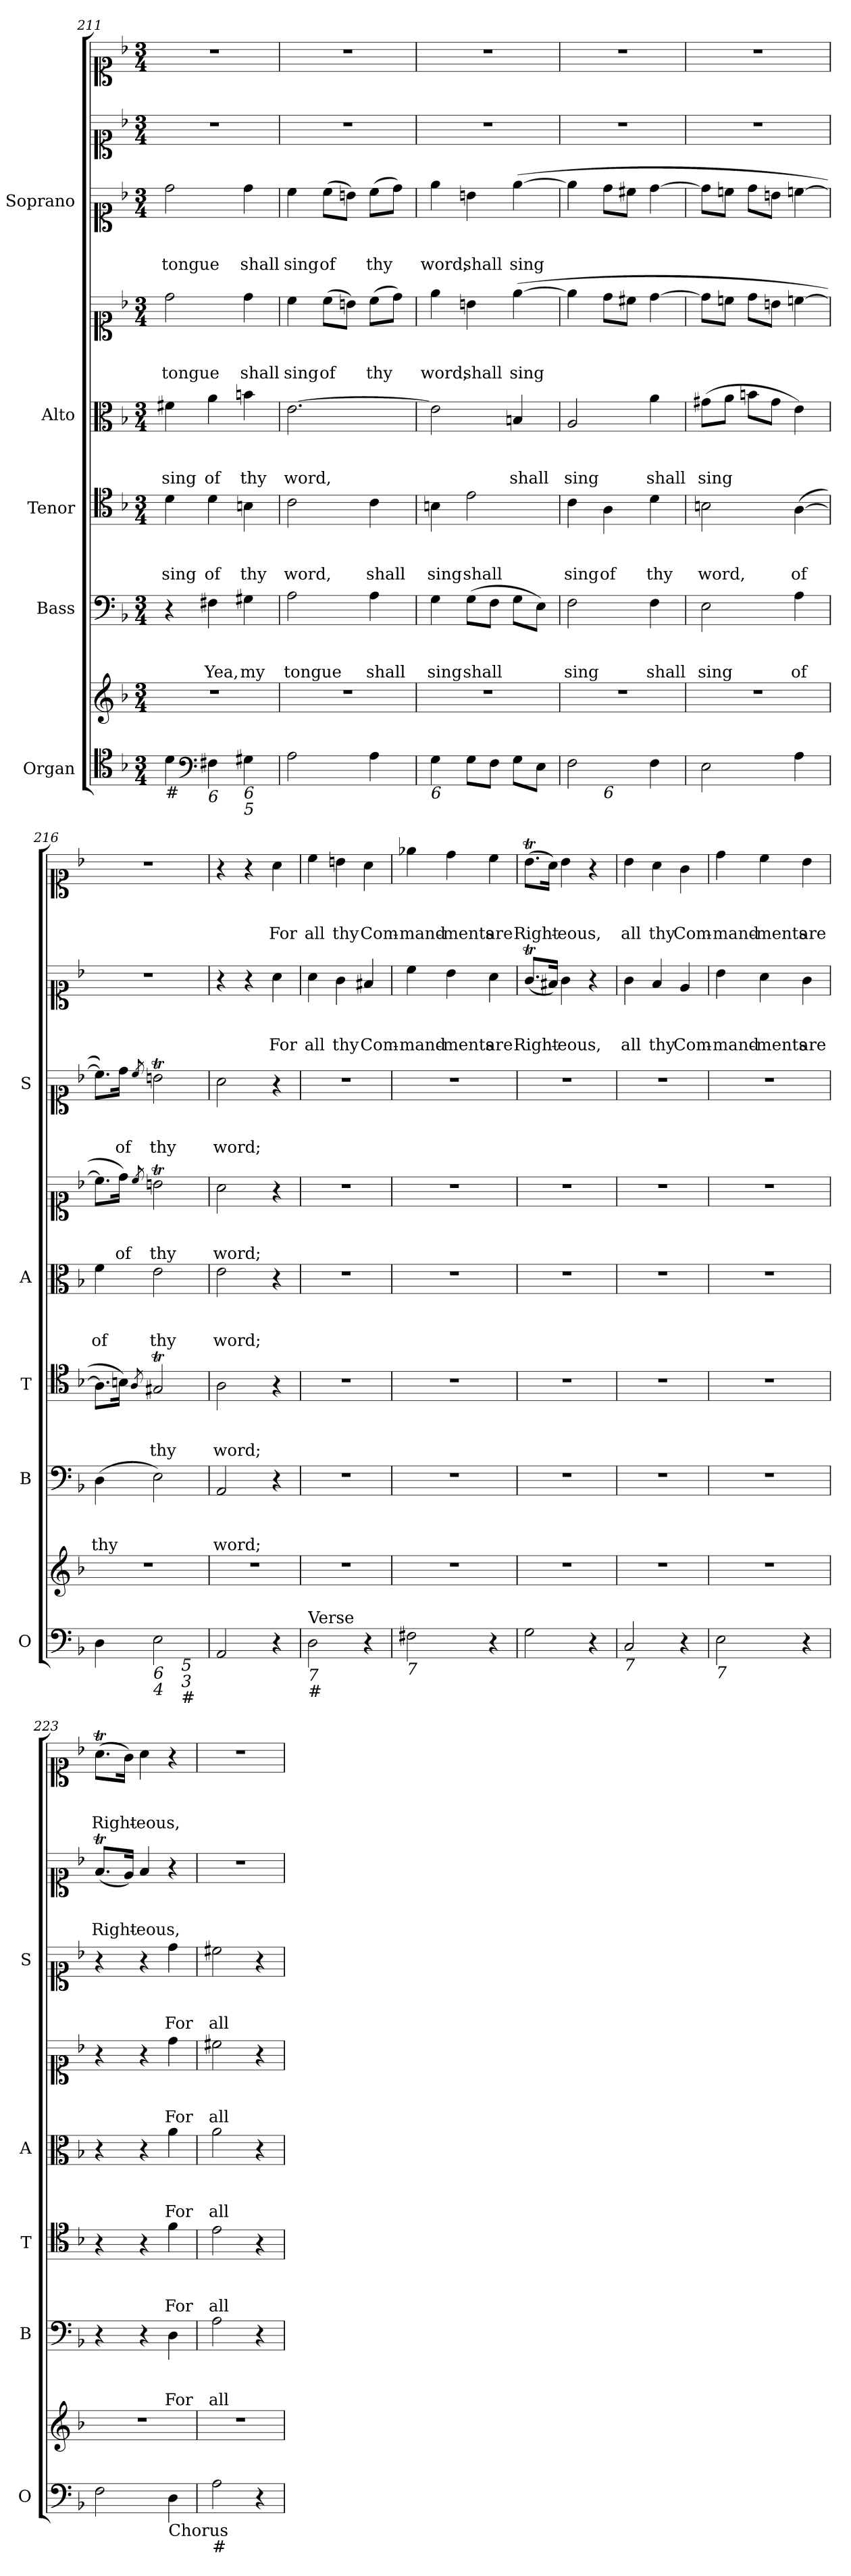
**kern	**kern	**kern	**text	**text	**text	**kern	**text	**text	**text	**kern	**text	**text	**text	**kern	**text	**text	**text	**kern	**text	**text	**text	**kern	**text	**text	**text	**kern	**text	**text	**text
*part8	*part8	*part7	*part7	*part7	*part7	*part6	*part6	*part6	*part6	*part5	*part5	*part5	*part5	*part4	*part4	*part4	*part4	*part3	*part3	*part3	*part3	*part2	*part2	*part2	*part2	*part1	*part1	*part1	*part1
*staff9	*staff8	*staff7	*staff7	*staff7	*staff7	*staff6	*staff6	*staff6	*staff6	*staff5	*staff5	*staff5	*staff5	*staff4	*staff4	*staff4	*staff4	*staff3	*staff3	*staff3	*staff3	*staff2	*staff2	*staff2	*staff2	*staff1	*staff1	*staff1	*staff1
*I"Organ	*	*I"Bass	*	*	*	*I"Tenor	*	*	*	*I"Alto	*	*	*	*	*	*	*	*I"Soprano	*	*	*	*	*	*	*	*	*	*	*
*I'O	*	*I'B	*	*	*	*I'T	*	*	*	*I'A	*	*	*	*	*	*	*	*I'S	*	*	*	*	*	*	*	*	*	*	*
*clefC4	*clefG2	*clefF4	*	*	*	*clefC4	*	*	*	*clefC3	*	*	*	*clefC1	*	*	*	*clefC1	*	*	*	*clefC1	*	*	*	*clefC1	*	*	*
*k[b-]	*k[b-]	*k[b-]	*	*	*	*k[b-]	*	*	*	*k[b-]	*	*	*	*k[b-]	*	*	*	*k[b-]	*	*	*	*k[b-]	*	*	*	*k[b-]	*	*	*
*d:	*d:	*d:	*	*	*	*d:	*	*	*	*d:	*	*	*	*d:	*	*	*	*d:	*	*	*	*d:	*	*	*	*d:	*	*	*
*M3/4	*M3/4	*M3/4	*	*	*	*M3/4	*	*	*	*M3/4	*	*	*	*M3/4	*	*	*	*M3/4	*	*	*	*M3/4	*	*	*	*M3/4	*	*	*
=211	=211	=211	=211	=211	=211	=211	=211	=211	=211	=211	=211	=211	=211	=211	=211	=211	=211	=211	=211	=211	=211	=211	=211	=211	=211	=211	=211	=211	=211
!LO:TX:b:t=#	!	!	!	!	!	!	!	!	!	!	!	!	!	!	!	!	!	!	!	!	!	!	!	!	!	!	!	!	!
!	!	!	!	!	!	!	!	!	!LO:LY:b	!	!	!	!LO:LY:b	!	!	!	!LO:LY:b	!	!	!	!LO:LY:b	!	!	!	!	!	!	!	!
4d\	2.r	4r	.	.	.	4d\	.	.	sing	4f#X\	.	.	sing	2dd\	.	.	tongue	2dd\	.	.	tongue	2.r	.	.	.	2.r	.	.	.
*clefF4	*	*	*	*	*	*	*	*	*	*	*	*	*	*	*	*	*	*	*	*	*	*	*	*	*	*	*	*	*
!LO:TX:b:i:t=6	!	!	!	!	!	!	!	!	!	!	!	!	!	!	!	!	!	!	!	!	!	!	!	!	!	!	!	!	!
!	!	!	!	!	!LO:LY:b	!	!	!	!LO:LY:b	!	!	!	!LO:LY:b	!	!	!	!	!	!	!	!	!	!	!	!	!	!	!	!
4F#X\	.	4F#X\	.	.	Yea,	4d\	.	.	of	4a\	.	.	of	.	.	.	.	.	.	.	.	.	.	.	.	.	.	.	.
!LO:TX:b:i:t=6	!	!	!	!	!	!	!	!	!	!	!	!	!	!	!	!	!	!	!	!	!	!	!	!	!	!	!	!	!
!LO:TX:b:i:t=5	!	!	!	!	!	!	!	!	!	!	!	!	!	!	!	!	!	!	!	!	!	!	!	!	!	!	!	!	!
!	!	!	!	!	!LO:LY:b	!	!	!	!LO:LY:b	!	!	!	!LO:LY:b	!	!	!	!LO:LY:b	!	!	!	!LO:LY:b	!	!	!	!	!	!	!	!
4G#X\	.	4G#X\	.	.	my	4Bn\	.	.	thy	4bn\	.	.	thy	4dd\	.	.	shall	4dd\	.	.	shall	.	.	.	.	.	.	.	.
=212	=212	=212	=212	=212	=212	=212	=212	=212	=212	=212	=212	=212	=212	=212	=212	=212	=212	=212	=212	=212	=212	=212	=212	=212	=212	=212	=212	=212	=212
!	!	!	!	!	!LO:LY:b	!	!	!	!LO:LY:b	!	!	!	!LO:LY:b	!	!	!	!LO:LY:b	!	!	!	!LO:LY:b	!	!	!	!	!	!	!	!
2A\	2.r	2A\	.	.	tongue	2c\	.	.	word,	[2.e\	.	.	word,	4cc\	.	.	sing	4cc\	.	.	sing	2.r	.	.	.	2.r	.	.	.
!	!	!	!	!	!	!	!	!	!	!	!	!	!	!	!	!	!LO:LY:b	!	!	!	!LO:LY:b	!	!	!	!	!	!	!	!
.	.	.	.	.	.	.	.	.	.	.	.	.	.	(>8cc\L	.	.	of	(>8cc\L	.	.	of	.	.	.	.	.	.	.	.
.	.	.	.	.	.	.	.	.	.	.	.	.	.	8bn\J)	.	.	.	8bn\J)	.	.	.	.	.	.	.	.	.	.	.
!	!	!	!	!	!LO:LY:b	!	!	!	!LO:LY:b	!	!	!	!	!	!	!	!LO:LY:b	!	!	!	!LO:LY:b	!	!	!	!	!	!	!	!
4A\	.	4A\	.	.	shall	4c\	.	.	shall	.	.	.	.	(>8cc\L	.	.	thy	(>8cc\L	.	.	thy	.	.	.	.	.	.	.	.
.	.	.	.	.	.	.	.	.	.	.	.	.	.	8dd\J)	.	.	.	8dd\J)	.	.	.	.	.	.	.	.	.	.	.
!!LO:PB:g=z
=213	=213	=213	=213	=213	=213	=213	=213	=213	=213	=213	=213	=213	=213	=213	=213	=213	=213	=213	=213	=213	=213	=213	=213	=213	=213	=213	=213	=213	=213
!LO:TX:b:i:t=6	!	!	!	!	!	!	!	!	!	!	!	!	!	!	!	!	!	!	!	!	!	!	!	!	!	!	!	!	!
!	!	!	!	!	!LO:LY:b	!	!	!	!LO:LY:b	!	!	!	!	!	!	!	!LO:LY:b	!	!	!	!LO:LY:b	!	!	!	!	!	!	!	!
4G\	2.r	4G\	.	.	sing	4Bn\	.	.	sing	2e\]	.	.	.	4ee\	.	.	word,	4ee\	.	.	word,	2.r	.	.	.	2.r	.	.	.
!	!	!	!	!	!LO:LY:b	!	!	!	!LO:LY:b	!	!	!	!	!	!	!	!LO:LY:b	!	!	!	!LO:LY:b	!	!	!	!	!	!	!	!
8G\L	.	(>8G\L	.	.	shall	2e\	.	.	shall	.	.	.	.	4bn\	.	.	shall	4bn\	.	.	shall	.	.	.	.	.	.	.	.
8F\J	.	8F\J	.	.	.	.	.	.	.	.	.	.	.	.	.	.	.	.	.	.	.	.	.	.	.	.	.	.	.
!	!	!	!	!	!	!	!	!	!	!	!	!	!LO:LY:b	!	!	!	!LO:LY:b	!	!	!	!LO:LY:b	!	!	!	!	!	!	!	!
8G\L	.	8G\L	.	.	.	.	.	.	.	4Bn/	.	.	shall	(>[4ee\	.	.	sing	(>[4ee\	.	.	sing	.	.	.	.	.	.	.	.
8E\J	.	8E\J)	.	.	.	.	.	.	.	.	.	.	.	.	.	.	.	.	.	.	.	.	.	.	.	.	.	.	.
=214	=214	=214	=214	=214	=214	=214	=214	=214	=214	=214	=214	=214	=214	=214	=214	=214	=214	=214	=214	=214	=214	=214	=214	=214	=214	=214	=214	=214	=214
!LO:TX:b:i:t=7	!	!	!	!	!	!	!	!	!	!	!	!	!	!	!	!	!	!	!	!	!	!	!	!	!	!	!	!	!
!	!	!	!	!	!LO:LY:b	!	!	!	!LO:LY:b	!	!	!	!LO:LY:b	!	!	!	!	!	!	!	!	!	!	!	!	!	!	!	!
*^	*	*	*	*	*	*	*	*	*	*	*	*	*	*	*	*	*	*	*	*	*	*	*	*	*	*	*	*	*
2F\	4ryy	2.r	2F\	.	.	sing	4c\	.	.	sing	2A/	.	.	sing	4ee\]	.	.	.	4ee\]	.	.	.	2.r	.	.	.	2.r	.	.	.
!	!LO:TX:b:i:t=6	!	!	!	!	!	!	!	!	!	!	!	!	!	!	!	!	!	!	!	!	!	!	!	!	!	!	!	!	!
!	!	!	!	!	!	!	!	!	!	!LO:LY:b	!	!	!	!	!	!	!	!	!	!	!	!	!	!	!	!	!	!	!	!
.	2ryy	.	.	.	.	.	4A\	.	.	of	.	.	.	.	8dd\L	.	.	.	8dd\L	.	.	.	.	.	.	.	.	.	.	.
.	.	.	.	.	.	.	.	.	.	.	.	.	.	.	8cc#X\J	.	.	.	8cc#X\J	.	.	.	.	.	.	.	.	.	.	.
!	!	!	!	!	!	!LO:LY:b	!	!	!	!LO:LY:b	!	!	!	!LO:LY:b	!	!	!	!	!	!	!	!	!	!	!	!	!	!	!	!
4F\	.	.	4F\	.	.	shall	4d\	.	.	thy	4a\	.	.	shall	[4dd\	.	.	.	[4dd\	.	.	.	.	.	.	.	.	.	.	.
=215	=215	=215	=215	=215	=215	=215	=215	=215	=215	=215	=215	=215	=215	=215	=215	=215	=215	=215	=215	=215	=215	=215	=215	=215	=215	=215	=215	=215	=215	=215
!LO:TX:b:i:t=7	!	!	!	!	!	!	!	!	!	!	!	!	!	!	!	!	!	!	!	!	!	!	!	!	!	!	!	!	!	!
!LO:TX:b:t=#	!	!	!	!	!	!	!	!	!	!	!	!	!	!	!	!	!	!	!	!	!	!	!	!	!	!	!	!	!	!
!	!	!	!	!	!	!LO:LY:b	!	!	!	!LO:LY:b	!	!	!	!LO:LY:b	!	!	!	!	!	!	!	!	!	!	!	!	!	!	!	!
*v	*v	*	*	*	*	*	*	*	*	*	*	*	*	*	*	*	*	*	*	*	*	*	*	*	*	*	*	*	*	*
2E\	2.r	2E\	.	.	sing	2Bn\	.	.	word,	(>8g#X\L	.	.	sing	8dd\L]	.	.	.	8dd\L]	.	.	.	2.r	.	.	.	2.r	.	.	.
.	.	.	.	.	.	.	.	.	.	8a\J	.	.	.	8ccn\J	.	.	.	8ccn\J	.	.	.	.	.	.	.	.	.	.	.
.	.	.	.	.	.	.	.	.	.	8bn\L	.	.	.	8dd\L	.	.	.	8dd\L	.	.	.	.	.	.	.	.	.	.	.
.	.	.	.	.	.	.	.	.	.	8g#\J	.	.	.	8bn\J	.	.	.	8bn\J	.	.	.	.	.	.	.	.	.	.	.
!	!	!	!	!	!LO:LY:b	!	!	!	!LO:LY:b	!	!	!	!	!	!	!	!	!	!	!	!	!	!	!	!	!	!	!	!
4A\	.	4A\	.	.	of	(>[4A\	.	.	of	4e\)	.	.	.	[4ccn\	.	.	.	[4ccn\	.	.	.	.	.	.	.	.	.	.	.
=216	=216	=216	=216	=216	=216	=216	=216	=216	=216	=216	=216	=216	=216	=216	=216	=216	=216	=216	=216	=216	=216	=216	=216	=216	=216	=216	=216	=216	=216
!LO:TX:b:i:t=7	!	!	!	!	!	!	!	!	!	!	!	!	!	!	!	!	!	!	!	!	!	!	!	!	!	!	!	!	!
!	!	!	!	!	!LO:LY:b	!	!	!	!	!	!	!	!LO:LY:b	!	!	!	!	!	!	!	!	!	!	!	!	!	!	!	!
*^	*	*	*	*	*	*	*	*	*	*	*	*	*	*	*	*	*	*	*	*	*	*	*	*	*	*	*	*	*
4D\	2ryy	2.r	(>4D\	.	.	thy	8.A\L]	.	.	.	4f\	.	.	of	8.cc\L]	.	.	.	8.cc\L])	.	.	.	2.r	.	.	.	2.r	.	.	.
!	!	!	!	!	!	!	!	!	!	!	!	!	!	!	!	!	!	!LO:LY:b	!	!	!	!LO:LY:b	!	!	!	!	!	!	!	!
.	.	.	.	.	.	.	16Bn\Jk)	.	.	.	.	.	.	.	16dd\Jk)	.	.	of	16dd\Jk	.	.	of	.	.	.	.	.	.	.	.
.	.	.	.	.	.	.	8qA/	.	.	.	.	.	.	.	8qcc/	.	.	.	8qcc/	.	.	.	.	.	.	.	.	.	.	.
!LO:TX:b:i:t=6	!	!	!	!	!	!	!	!	!	!	!	!	!	!	!	!	!	!	!	!	!	!	!	!	!	!	!	!	!	!
!LO:TX:b:i:t=4	!	!	!	!	!	!	!	!	!	!	!	!	!	!	!	!	!	!	!	!	!	!	!	!	!	!	!	!	!	!
!	!	!	!	!	!	!	!	!	!	!LO:LY:b	!	!	!	!LO:LY:b	!	!	!	!LO:LY:b	!	!	!	!LO:LY:b	!	!	!	!	!	!	!	!
2E\	.	.	2E\)	.	.	.	2G#Xt/	.	.	thy	2e\	.	.	thy	2bnt\	.	.	thy	2bnt\	.	.	thy	.	.	.	.	.	.	.	.
!	!LO:TX:b:i:t=5	!	!	!	!	!	!	!	!	!	!	!	!	!	!	!	!	!	!	!	!	!	!	!	!	!	!	!	!	!
!	!LO:TX:b:i:t=3	!	!	!	!	!	!	!	!	!	!	!	!	!	!	!	!	!	!	!	!	!	!	!	!	!	!	!	!	!
!	!LO:TX:b:t=#	!	!	!	!	!	!	!	!	!	!	!	!	!	!	!	!	!	!	!	!	!	!	!	!	!	!	!	!	!
.	4ryy	.	.	.	.	.	.	.	.	.	.	.	.	.	.	.	.	.	.	.	.	.	.	.	.	.	.	.	.	.
=217	=217	=217	=217	=217	=217	=217	=217	=217	=217	=217	=217	=217	=217	=217	=217	=217	=217	=217	=217	=217	=217	=217	=217	=217	=217	=217	=217	=217	=217	=217
!	!	!	!	!	!	!LO:LY:b	!	!	!	!LO:LY:b	!	!	!	!LO:LY:b	!	!	!	!LO:LY:b	!	!	!	!LO:LY:b	!	!	!	!	!	!	!	!
*v	*v	*	*	*	*	*	*	*	*	*	*	*	*	*	*	*	*	*	*	*	*	*	*	*	*	*	*	*	*	*
2AA/	2.r	2AA/	.	.	word;	2A\	.	.	word;	2e\	.	.	word;	2a\	.	.	word;	2a\	.	.	word;	4r	.	.	.	4r	.	.	.
.	.	.	.	.	.	.	.	.	.	.	.	.	.	.	.	.	.	.	.	.	.	4r	.	.	.	4r	.	.	.
!	!	!	!	!	!	!	!	!	!	!	!	!	!	!	!	!	!	!	!	!	!	!	!	!	!LO:LY:b	!	!	!	!LO:LY:b
4r	.	4r	.	.	.	4r	.	.	.	4r	.	.	.	4r	.	.	.	4r	.	.	.	4a\	.	.	For	4a\	.	.	For
=218	=218	=218	=218	=218	=218	=218	=218	=218	=218	=218	=218	=218	=218	=218	=218	=218	=218	=218	=218	=218	=218	=218	=218	=218	=218	=218	=218	=218	=218
!LO:TX:a:t=Verse	!	!	!	!	!	!	!	!	!	!	!	!	!	!	!	!	!	!	!	!	!	!	!	!	!	!	!	!	!
!LO:TX:b:i:t=7	!	!	!	!	!	!	!	!	!	!	!	!	!	!	!	!	!	!	!	!	!	!	!	!	!	!	!	!	!
!LO:TX:b:t=#	!	!	!	!	!	!	!	!	!	!	!	!	!	!	!	!	!	!	!	!	!	!	!	!	!	!	!	!	!
!	!	!	!	!	!	!	!	!	!	!	!	!	!	!	!	!	!	!	!	!	!	!	!	!	!LO:LY:b	!	!	!	!LO:LY:b
2D\	2.r	2.r	.	.	.	2.r	.	.	.	2.r	.	.	.	2.r	.	.	.	2.r	.	.	.	4a\	.	.	all	4cc\	.	.	all
!	!	!	!	!	!	!	!	!	!	!	!	!	!	!	!	!	!	!	!	!	!	!	!	!	!LO:LY:b	!	!	!	!LO:LY:b
.	.	.	.	.	.	.	.	.	.	.	.	.	.	.	.	.	.	.	.	.	.	4g\	.	.	thy	4bn\	.	.	thy
!	!	!	!	!	!	!	!	!	!	!	!	!	!	!	!	!	!	!	!	!	!	!	!	!	!LO:LY:b	!	!	!	!LO:LY:b
4r	.	.	.	.	.	.	.	.	.	.	.	.	.	.	.	.	.	.	.	.	.	4f#X/	.	.	Com-	4a\	.	.	Com-
=219	=219	=219	=219	=219	=219	=219	=219	=219	=219	=219	=219	=219	=219	=219	=219	=219	=219	=219	=219	=219	=219	=219	=219	=219	=219	=219	=219	=219	=219
!LO:TX:b:i:t=7	!	!	!	!	!	!	!	!	!	!	!	!	!	!	!	!	!	!	!	!	!	!	!	!	!	!	!	!	!
!	!	!	!	!	!	!	!	!	!	!	!	!	!	!	!	!	!	!	!	!	!	!	!	!	!LO:LY:b	!	!	!	!LO:LY:b
2F#X\	2.r	2.r	.	.	.	2.r	.	.	.	2.r	.	.	.	2.r	.	.	.	2.r	.	.	.	4cc\	.	.	-mand-	4ee-X\	.	.	-mand-
!	!	!	!	!	!	!	!	!	!	!	!	!	!	!	!	!	!	!	!	!	!	!	!	!	!LO:LY:b	!	!	!	!LO:LY:b
.	.	.	.	.	.	.	.	.	.	.	.	.	.	.	.	.	.	.	.	.	.	4b-\	.	.	-ments	4dd\	.	.	-ments
!	!	!	!	!	!	!	!	!	!	!	!	!	!	!	!	!	!	!	!	!	!	!	!	!	!LO:LY:b	!	!	!	!LO:LY:b
4r	.	.	.	.	.	.	.	.	.	.	.	.	.	.	.	.	.	.	.	.	.	4a\	.	.	are	4cc\	.	.	are
!!LO:PB:g=z
=220	=220	=220	=220	=220	=220	=220	=220	=220	=220	=220	=220	=220	=220	=220	=220	=220	=220	=220	=220	=220	=220	=220	=220	=220	=220	=220	=220	=220	=220
!	!	!	!	!	!	!	!	!	!	!	!	!	!	!	!	!	!	!	!	!	!	!	!	!	!LO:LY:b	!	!	!	!LO:LY:b
2G\	2.r	2.r	.	.	.	2.r	.	.	.	2.r	.	.	.	2.r	.	.	.	2.r	.	.	.	(<8.gT/L	.	.	Right-	(>8.b-T\L	.	.	Right-
.	.	.	.	.	.	.	.	.	.	.	.	.	.	.	.	.	.	.	.	.	.	16f#X/Jk)	.	.	.	16a\Jk)	.	.	.
!	!	!	!	!	!	!	!	!	!	!	!	!	!	!	!	!	!	!	!	!	!	!	!	!	!LO:LY:b	!	!	!	!LO:LY:b
.	.	.	.	.	.	.	.	.	.	.	.	.	.	.	.	.	.	.	.	.	.	4g\	.	.	-eous,	4b-\	.	.	-eous,
4r	.	.	.	.	.	.	.	.	.	.	.	.	.	.	.	.	.	.	.	.	.	4r	.	.	.	4r	.	.	.
=221	=221	=221	=221	=221	=221	=221	=221	=221	=221	=221	=221	=221	=221	=221	=221	=221	=221	=221	=221	=221	=221	=221	=221	=221	=221	=221	=221	=221	=221
!LO:TX:b:i:t=7	!	!	!	!	!	!	!	!	!	!	!	!	!	!	!	!	!	!	!	!	!	!	!	!	!	!	!	!	!
!	!	!	!	!	!	!	!	!	!	!	!	!	!	!	!	!	!	!	!	!	!	!	!	!	!LO:LY:b	!	!	!	!LO:LY:b
2C/	2.r	2.r	.	.	.	2.r	.	.	.	2.r	.	.	.	2.r	.	.	.	2.r	.	.	.	4g\	.	.	all	4b-\	.	.	all
!	!	!	!	!	!	!	!	!	!	!	!	!	!	!	!	!	!	!	!	!	!	!	!	!	!LO:LY:b	!	!	!	!LO:LY:b
.	.	.	.	.	.	.	.	.	.	.	.	.	.	.	.	.	.	.	.	.	.	4f/	.	.	thy	4a\	.	.	thy
!	!	!	!	!	!	!	!	!	!	!	!	!	!	!	!	!	!	!	!	!	!	!	!	!	!LO:LY:b	!	!	!	!LO:LY:b
4r	.	.	.	.	.	.	.	.	.	.	.	.	.	.	.	.	.	.	.	.	.	4e/	.	.	Com-	4g\	.	.	Com-
=222	=222	=222	=222	=222	=222	=222	=222	=222	=222	=222	=222	=222	=222	=222	=222	=222	=222	=222	=222	=222	=222	=222	=222	=222	=222	=222	=222	=222	=222
!LO:TX:b:i:t=7	!	!	!	!	!	!	!	!	!	!	!	!	!	!	!	!	!	!	!	!	!	!	!	!	!	!	!	!	!
!	!	!	!	!	!	!	!	!	!	!	!	!	!	!	!	!	!	!	!	!	!	!	!	!	!LO:LY:b	!	!	!	!LO:LY:b
2E\	2.r	2.r	.	.	.	2.r	.	.	.	2.r	.	.	.	2.r	.	.	.	2.r	.	.	.	4b-\	.	.	-mand-	4dd\	.	.	-mand-
!	!	!	!	!	!	!	!	!	!	!	!	!	!	!	!	!	!	!	!	!	!	!	!	!	!LO:LY:b	!	!	!	!LO:LY:b
.	.	.	.	.	.	.	.	.	.	.	.	.	.	.	.	.	.	.	.	.	.	4a\	.	.	-ments	4cc\	.	.	-ments
!	!	!	!	!	!	!	!	!	!	!	!	!	!	!	!	!	!	!	!	!	!	!	!	!	!LO:LY:b	!	!	!	!LO:LY:b
4r	.	.	.	.	.	.	.	.	.	.	.	.	.	.	.	.	.	.	.	.	.	4g\	.	.	are	4b-\	.	.	are
=223	=223	=223	=223	=223	=223	=223	=223	=223	=223	=223	=223	=223	=223	=223	=223	=223	=223	=223	=223	=223	=223	=223	=223	=223	=223	=223	=223	=223	=223
!	!	!	!	!	!	!	!	!	!	!	!	!	!	!	!	!	!	!	!	!	!	!	!	!	!LO:LY:b	!	!	!	!LO:LY:b
2F\	2.r	4r	.	.	.	4r	.	.	.	4r	.	.	.	4r	.	.	.	4r	.	.	.	(<8.fT/L	.	.	Right-	(>8.at\L	.	.	Right-
.	.	.	.	.	.	.	.	.	.	.	.	.	.	.	.	.	.	.	.	.	.	16e/Jk)	.	.	.	16g\Jk)	.	.	.
!	!	!	!	!	!	!	!	!	!	!	!	!	!	!	!	!	!	!	!	!	!	!	!	!	!LO:LY:b	!	!	!	!LO:LY:b
.	.	4r	.	.	.	4r	.	.	.	4r	.	.	.	4r	.	.	.	4r	.	.	.	4f/	.	.	-eous,	4a\	.	.	-eous,
!LO:TX:b:t=Chorus	!	!	!	!	!	!	!	!	!	!	!	!	!	!	!	!	!	!	!	!	!	!	!	!	!	!	!	!	!
!	!	!	!	!	!LO:LY:b	!	!	!	!LO:LY:b	!	!	!	!LO:LY:b	!	!	!	!LO:LY:b	!	!	!	!LO:LY:b	!	!	!	!	!	!	!	!
4D\	.	4D\	.	.	For	4f\	.	.	For	4a\	.	.	For	4dd\	.	.	For	4dd\	.	.	For	4r	.	.	.	4r	.	.	.
=224	=224	=224	=224	=224	=224	=224	=224	=224	=224	=224	=224	=224	=224	=224	=224	=224	=224	=224	=224	=224	=224	=224	=224	=224	=224	=224	=224	=224	=224
!LO:TX:b:t=#	!	!	!	!	!	!	!	!	!	!	!	!	!	!	!	!	!	!	!	!	!	!	!	!	!	!	!	!	!
!	!	!	!	!	!LO:LY:b	!	!	!	!LO:LY:b	!	!	!	!LO:LY:b	!	!	!	!LO:LY:b	!	!	!	!LO:LY:b	!	!	!	!	!	!	!	!
2A\	2.r	2A\	.	.	all	2e\	.	.	all	2a\	.	.	all	2cc#X\	.	.	all	2cc#X\	.	.	all	2.r	.	.	.	2.r	.	.	.
4r	.	4r	.	.	.	4r	.	.	.	4r	.	.	.	4r	.	.	.	4r	.	.	.	.	.	.	.	.	.	.	.
=	=	=	=	=	=	=	=	=	=	=	=	=	=	=	=	=	=	=	=	=	=	=	=	=	=	=	=	=	=
*-	*-	*-	*-	*-	*-	*-	*-	*-	*-	*-	*-	*-	*-	*-	*-	*-	*-	*-	*-	*-	*-	*-	*-	*-	*-	*-	*-	*-	*-
